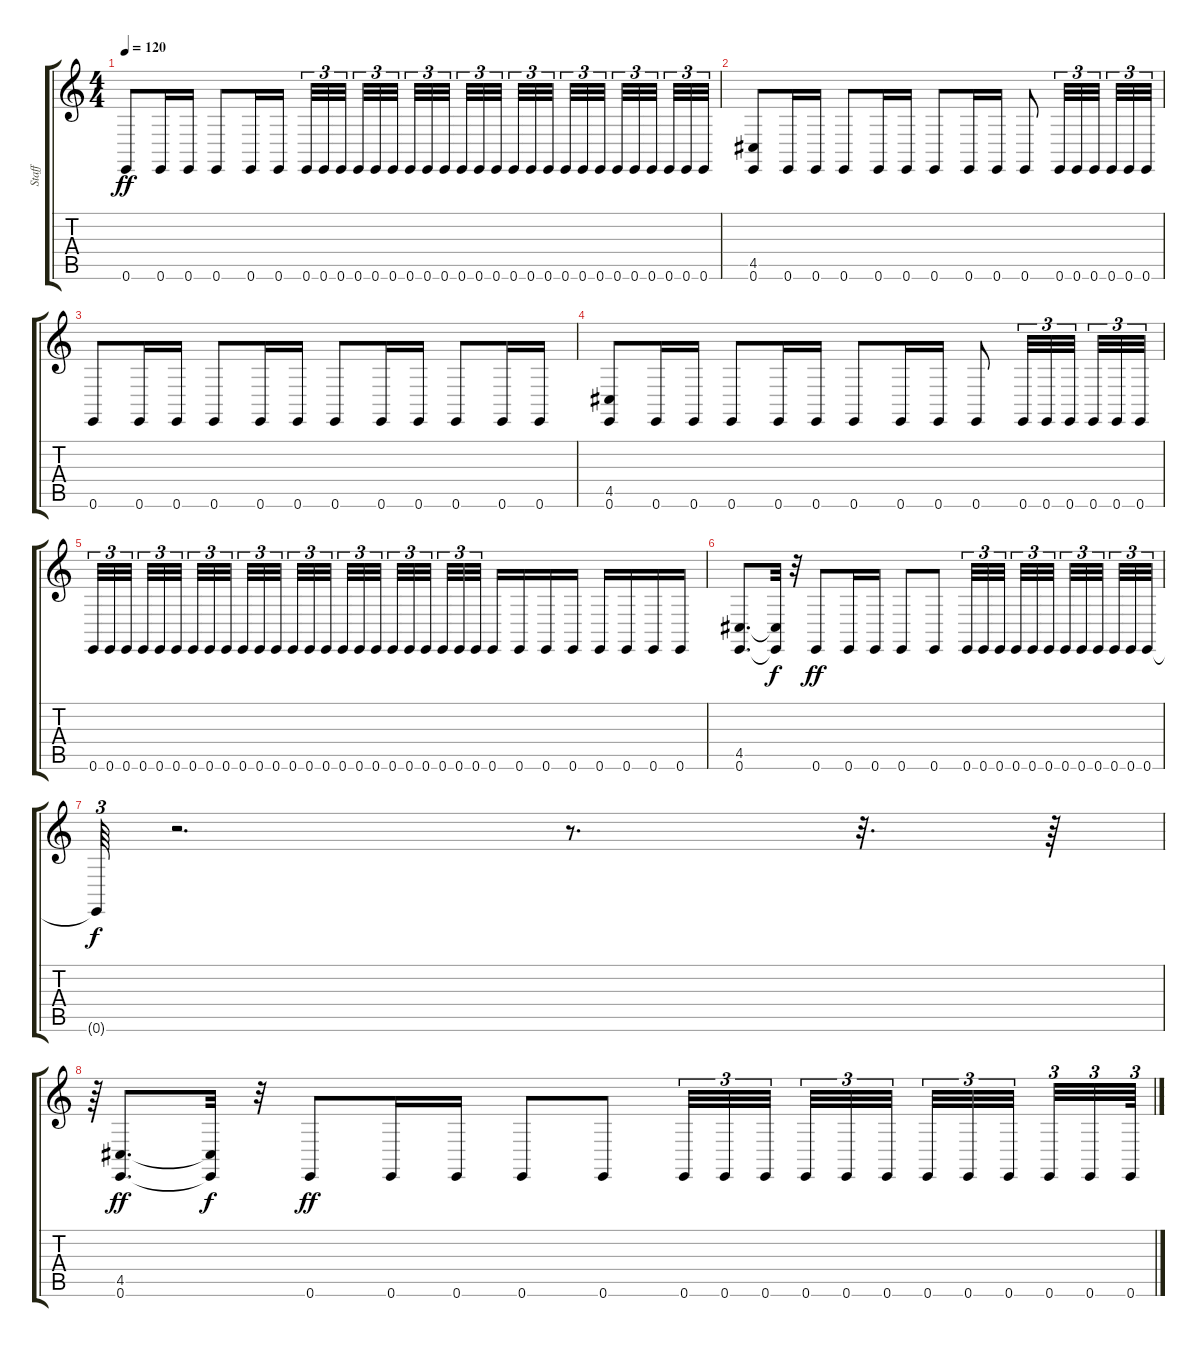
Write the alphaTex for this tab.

\track ("Staff" "Staff") {instrument acousticgrandpiano}
\staff {score tabs}
\tuning (E4 B3 G3 D3 A2 E2) {hide}
\ts (4 4)
\tempo 120
\clef g2
\ks c
0.6.8{dy ff} 0.6.16 0.6.16 0.6.8 0.6.16 0.6.16 0.6.32{tu (3 2)} 0.6.32{tu (3 2) volume 1} 0.6.32{tu (3 2) volume 2 beam splitsecondary} 0.6.32{tu (3 2) volume 4} 0.6.32{tu (3 2) volume 5} 0.6.32{tu (3 2) volume 6 beam splitsecondary} 0.6.32{tu (3 2) volume 7} 0.6.32{tu (3 2) volume 9} 0.6.32{tu (3 2) volume 10 beam splitsecondary} 0.6.32{tu (3 2) volume 11} 0.6.32{tu (3 2) volume 12} 0.6.32{tu (3 2) volume 14} 0.6.32{tu (3 2) volume 15} 0.6.32{tu (3 2) volume 16} 0.6.32{tu (3 2) beam splitsecondary} 0.6.32{tu (3 2)} 0.6.32{tu (3 2)} 0.6.32{tu (3 2) beam splitsecondary} 0.6.32{tu (3 2)} 0.6.32{tu (3 2)} 0.6.32{tu (3 2) beam splitsecondary} 0.6.32{tu (3 2)} 0.6.32{tu (3 2)} 0.6.32{tu (3 2)} |
(4.5 0.6).8 0.6.16 0.6.16 0.6.8 0.6.16 0.6.16 0.6.8 0.6.16 0.6.16 0.6.8 0.6.32{tu (3 2)} 0.6.32{tu (3 2)} 0.6.32{tu (3 2) beam splitsecondary} 0.6.32{tu (3 2)} 0.6.32{tu (3 2)} 0.6.32{tu (3 2)} |
0.6.8 0.6.16 0.6.16 0.6.8 0.6.16 0.6.16 0.6.8 0.6.16 0.6.16 0.6.8 0.6.16 0.6.16 |
(4.5 0.6).8 0.6.16 0.6.16 0.6.8 0.6.16 0.6.16 0.6.8 0.6.16 0.6.16 0.6.8 0.6.32{tu (3 2)} 0.6.32{tu (3 2)} 0.6.32{tu (3 2) beam splitsecondary} 0.6.32{tu (3 2)} 0.6.32{tu (3 2)} 0.6.32{tu (3 2)} |
0.6.32{tu (3 2)} 0.6.32{tu (3 2) volume 1} 0.6.32{tu (3 2) volume 2 beam splitsecondary} 0.6.32{tu (3 2) volume 4} 0.6.32{tu (3 2) volume 5} 0.6.32{tu (3 2) volume 6 beam splitsecondary} 0.6.32{tu (3 2) volume 7} 0.6.32{tu (3 2) volume 9} 0.6.32{tu (3 2) volume 10 beam splitsecondary} 0.6.32{tu (3 2) volume 11} 0.6.32{tu (3 2) volume 12} 0.6.32{tu (3 2) volume 14} 0.6.32{tu (3 2) volume 15} 0.6.32{tu (3 2) volume 16} 0.6.32{tu (3 2) beam splitsecondary} 0.6.32{tu (3 2)} 0.6.32{tu (3 2)} 0.6.32{tu (3 2) beam splitsecondary} 0.6.32{tu (3 2)} 0.6.32{tu (3 2)} 0.6.32{tu (3 2) beam splitsecondary} 0.6.32{tu (3 2)} 0.6.32{tu (3 2)} 0.6.32{tu (3 2)} 0.6.16 0.6.16 0.6.16 0.6.16 0.6.16 0.6.16 0.6.16 0.6.16 |
(4.5 0.6).8{d} (4.5{t} 0.6{t}).32{dy f} r.32 0.6.8{dy ff} 0.6.16 0.6.16 0.6.8 0.6.8 0.6.32{tu (3 2)} 0.6.32{tu (3 2)} 0.6.32{tu (3 2) beam splitsecondary} 0.6.32{tu (3 2)} 0.6.32{tu (3 2)} 0.6.32{tu (3 2) beam splitsecondary} 0.6.32{tu (3 2)} 0.6.32{tu (3 2)} 0.6.32{tu (3 2) beam splitsecondary} 0.6.32{tu (3 2)} 0.6.32{tu (3 2)} 0.6.32{tu (3 2)} |
0.6{t}.64{tu (3 2) dy f} r.2{d} r.8{d} r.32{d} r.64 |
r.64{tu (3 2)} (4.5 0.6).8{d dy ff} (4.5{t} 0.6{t}).32{dy f} r.32 0.6.8{dy ff} 0.6.16 0.6.16 0.6.8 0.6.8 0.6.32{tu (3 2)} 0.6.32{tu (3 2)} 0.6.32{tu (3 2) beam splitsecondary} 0.6.32{tu (3 2)} 0.6.32{tu (3 2)} 0.6.32{tu (3 2) beam splitsecondary} 0.6.32{tu (3 2)} 0.6.32{tu (3 2)} 0.6.32{tu (3 2) beam splitsecondary} 0.6.32{tu (3 2)} 0.6.32{tu (3 2)} 0.6.64{tu (3 2)}
